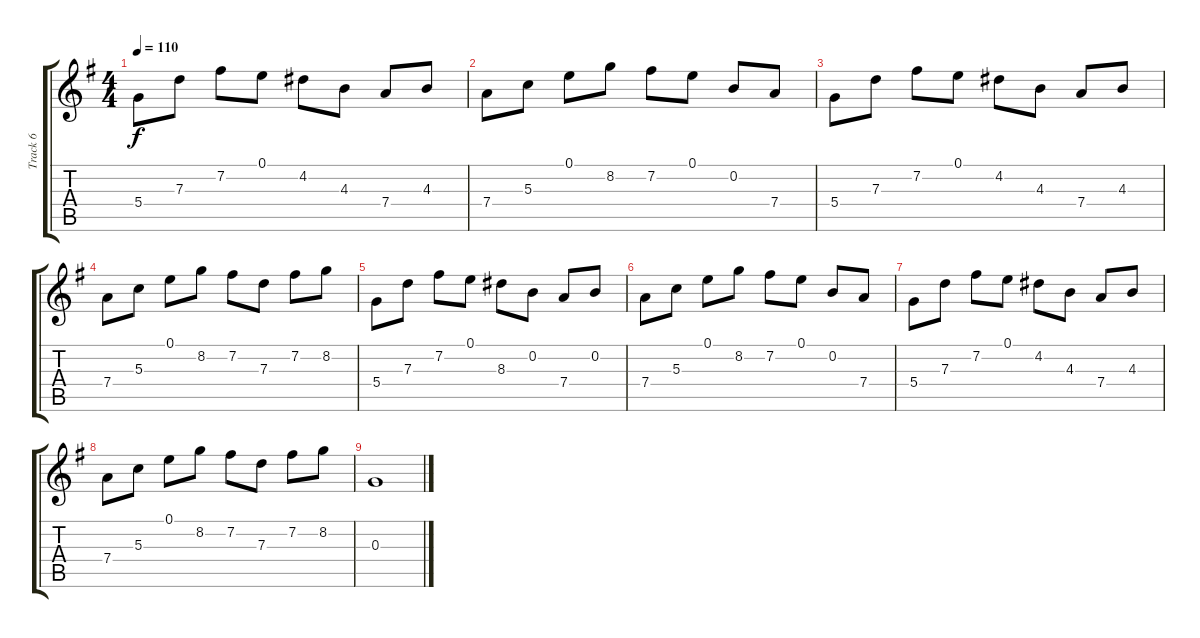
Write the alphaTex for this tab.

\track ("Track 6" "Track 6") {instrument overdrivenguitar}
\staff {score tabs}
\tuning (E4 B3 G3 D3 A2 E2) {hide}
\ts (4 4)
\tempo 110
\clef g2
\ks g
5.4.8{dy f} 7.3.8 7.2.8 0.1.8 4.2.8 4.3.8 7.4.8 4.3.8 |
7.4.8 5.3.8 0.1.8 8.2.8 7.2.8 0.1.8 0.2.8 7.4.8 |
5.4.8 7.3.8 7.2.8 0.1.8 4.2.8 4.3.8 7.4.8 4.3.8 |
7.4.8 5.3.8 0.1.8 8.2.8 7.2.8 7.3.8 7.2.8 8.2.8 |
5.4.8 7.3.8 7.2.8 0.1.8 8.3.8 0.2.8 7.4.8 0.2.8 |
7.4.8 5.3.8 0.1.8 8.2.8 7.2.8 0.1.8 0.2.8 7.4.8 |
5.4.8 7.3.8 7.2.8 0.1.8 4.2.8 4.3.8 7.4.8 4.3.8 |
7.4.8 5.3.8 0.1.8 8.2.8 7.2.8 7.3.8 7.2.8 8.2.8 |
0.3.1
